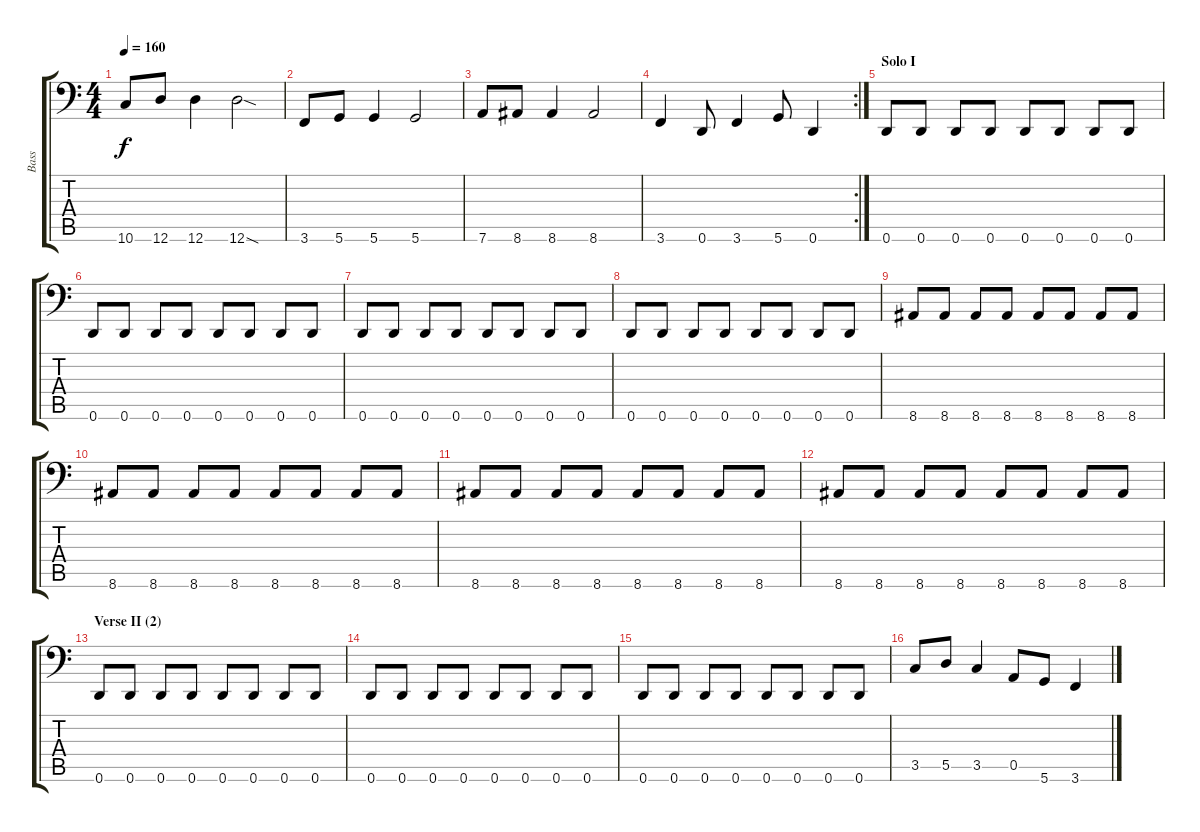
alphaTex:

\track ("Bass" "Bass") {instrument electricbassfinger}
\staff {score tabs}
\tuning (E3 B2 G2 D2 A1 D1) {hide}
\ts (4 4)
\tempo 160
\clef f4
\ks c
10.6.8{dy f} 12.6.8 12.6.4 12.6{sod}.2 |
3.6.8 5.6.8 5.6.4 5.6.2 |
7.6.8 8.6.8 8.6.4 8.6.2 |
\rc 2
3.6.4 0.6.8 3.6.4 5.6.8 0.6.4 |
\section ("" "Solo I")
0.6.8 0.6.8 0.6.8 0.6.8 0.6.8 0.6.8 0.6.8 0.6.8 |
0.6.8 0.6.8 0.6.8 0.6.8 0.6.8 0.6.8 0.6.8 0.6.8 |
0.6.8 0.6.8 0.6.8 0.6.8 0.6.8 0.6.8 0.6.8 0.6.8 |
0.6.8 0.6.8 0.6.8 0.6.8 0.6.8 0.6.8 0.6.8 0.6.8 |
8.6.8 8.6.8 8.6.8 8.6.8 8.6.8 8.6.8 8.6.8 8.6.8 |
8.6.8 8.6.8 8.6.8 8.6.8 8.6.8 8.6.8 8.6.8 8.6.8 |
8.6.8 8.6.8 8.6.8 8.6.8 8.6.8 8.6.8 8.6.8 8.6.8 |
8.6.8 8.6.8 8.6.8 8.6.8 8.6.8 8.6.8 8.6.8 8.6.8 |
\section ("" "Verse II (2)")
0.6.8 0.6.8 0.6.8 0.6.8 0.6.8 0.6.8 0.6.8 0.6.8 |
0.6.8 0.6.8 0.6.8 0.6.8 0.6.8 0.6.8 0.6.8 0.6.8 |
0.6.8 0.6.8 0.6.8 0.6.8 0.6.8 0.6.8 0.6.8 0.6.8 |
3.5.8 5.5.8 3.5.4 0.5.8 5.6.8 3.6.4
